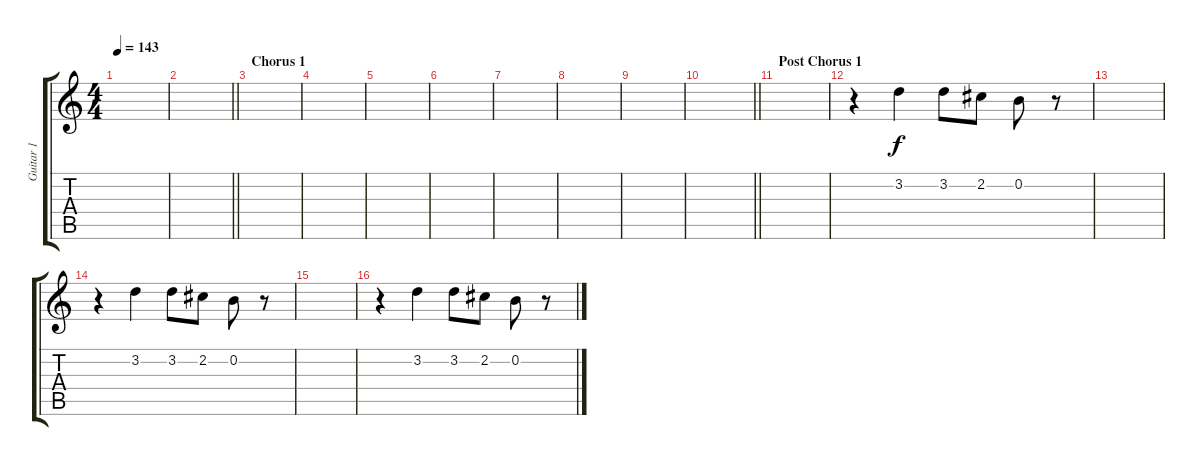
\track ("Guitar 1" "Guitar 1") {instrument overdrivenguitar}
\staff {score tabs}
\tuning (E4 B3 G3 D3 A2 E2) {hide}
\ts (4 4)
\tempo 143
\clef g2
\ks c
|
\barLineRight lightlight
|
\section ("" "Chorus 1")
|
|
|
|
|
|
|
\barLineRight lightlight
|
\section ("" "Post Chorus 1")
|
r.4 3.2.4 3.2.8 2.2.8 0.2.8 r.8 |
|
r.4 3.2.4 3.2.8 2.2.8 0.2.8 r.8 |
|
r.4 3.2.4 3.2.8 2.2.8 0.2.8 r.8
